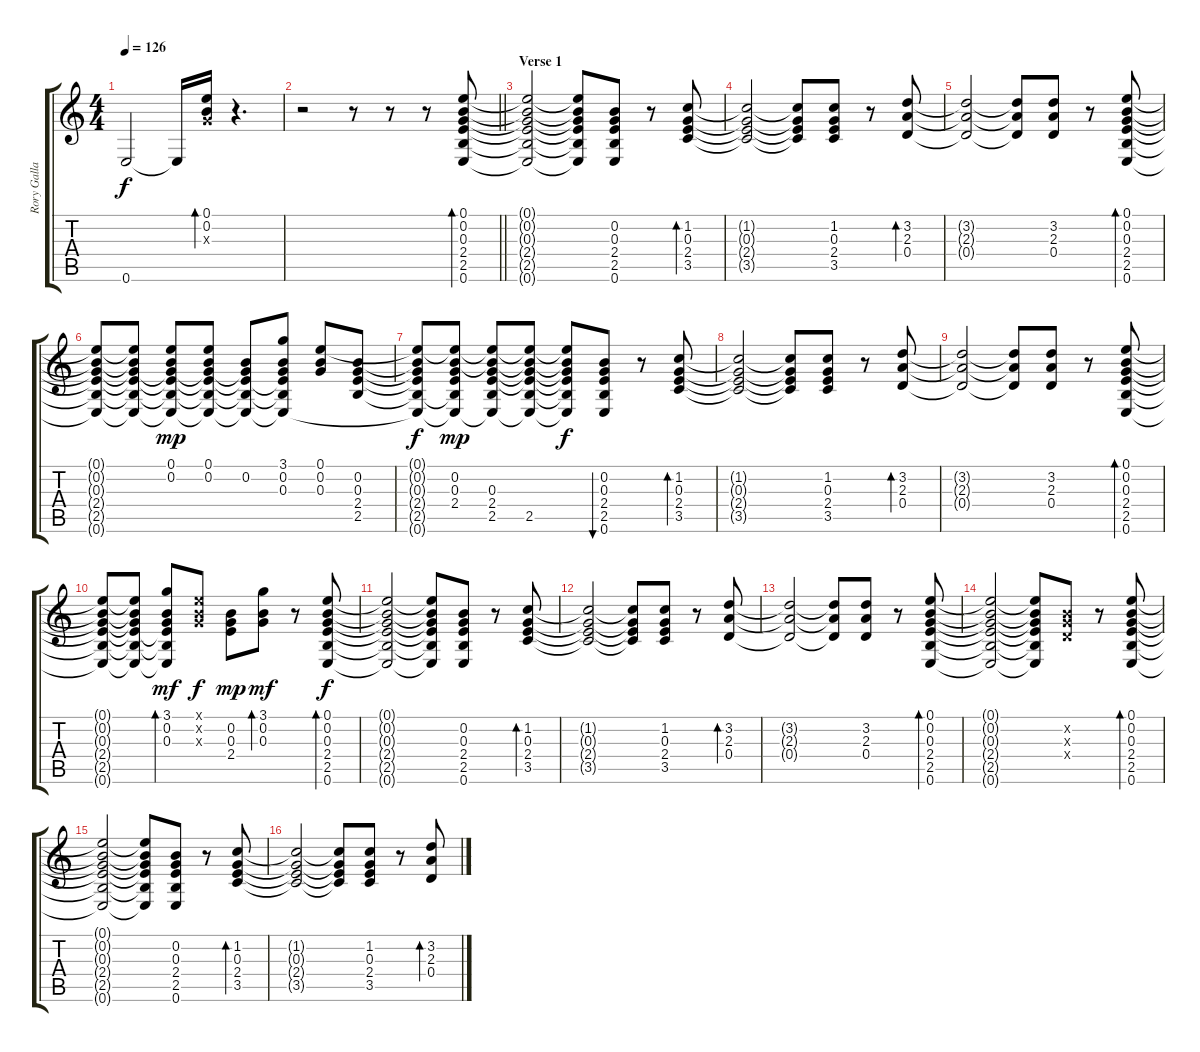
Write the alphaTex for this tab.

\track ("Rory Gallagher" "Rory Galla") {instrument overdrivenguitar}
\staff {score tabs}
\tuning (E4 B3 G3 D3 A2 E2) {hide}
\ts (4 4)
\tempo 126
\clef g2
\ks c
0.6.2{dy f instrument overdrivenguitar} 0.6{t}.16 (0.1 0.2 0.3{x}).16{bd 60} r.4{d} |
\barLineRight lightlight
r.2 r.8 r.8 r.8 (0.1 0.2 0.3 2.4 2.5 0.6).8{bd 60} |
\section ("" "Verse 1")
(0.1{t} 0.2{t} 0.3{t} 2.4{t} 2.5{t} 0.6{t}).2 (0.1{t} 0.2{t} 0.3{t} 2.4{t} 2.5{t} 0.6{t}).8 (0.2 0.3 2.4 2.5 0.6).8 r.8 (1.2 0.3 2.4 3.5).8{bd 60} |
(1.2{t} 0.3{t} 2.4{t} 3.5{t}).2 (1.2{t} 0.3{t} 2.4{t} 3.5{t}).8 (1.2 0.3 2.4 3.5).8 r.8 (3.2 2.3 0.4).8{bd 60} |
(3.2{t} 2.3{t} 0.4{t}).2 (3.2{t} 2.3{t} 0.4{t}).8 (3.2 2.3 0.4).8 r.8 (0.1 0.2 0.3 2.4 2.5 0.6).8{bd 60} |
(0.1{t} 0.2{t} 0.3{t} 2.4{t} 2.5{t} 0.6{t}).8 (0.1{t} 0.2{t} 0.3{t} 2.4{t} 2.5{t} 0.6{t}).8 (0.1 0.2 0.3{t} 2.4{t} 2.5{t} 0.6{t}).8{dy mp} (0.1 0.2 0.3{t} 2.4{t} 2.5{t} 0.6{t}).8 (0.2 0.3{t} 2.4{t} 2.5{t} 0.6{t}).8 (3.1 0.2 0.3 2.4{t} 2.5{t} 0.6{t}).8 (0.1 0.2 0.3).8 (0.2 0.3 2.4 2.5).8 |
(0.1{t} 0.2{t} 0.3{t} 2.4{t} 2.5{t} 0.6{t}).8{dy f} (0.1{t} 0.2 0.3 2.4 2.5{t} 0.6{t}).8{dy mp} (0.1{t} 0.2{t} 0.3 2.4 2.5 0.6{t}).8 (0.1{t} 0.2{t} 0.3{t} 2.4{t} 2.5 0.6{t}).8 (0.1{t} 0.2{t} 0.3{t} 2.4{t} 2.5{t} 0.6{t}).8{dy f} (0.2 0.3 2.4 2.5 0.6).8{bu 120} r.8 (1.2 0.3 2.4 3.5).8{bd 60} |
(1.2{t} 0.3{t} 2.4{t} 3.5{t}).2 (1.2{t} 0.3{t} 2.4{t} 3.5{t}).8 (1.2 0.3 2.4 3.5).8 r.8 (3.2 2.3 0.4).8{bd 60} |
(3.2{t} 2.3{t} 0.4{t}).2 (3.2{t} 2.3{t} 0.4{t}).8 (3.2 2.3 0.4).8 r.8 (0.1 0.2 0.3 2.4 2.5 0.6).8{bd 60} |
(0.1{t} 0.2{t} 0.3{t} 2.4{t} 2.5{t} 0.6{t}).8 (0.1{t} 0.2{t} 0.3{t} 2.4{t} 2.5{t} 0.6{t}).8 (3.1 0.2 0.3 2.4{t} 2.5{t} 0.6{t}).8{bd 60 dy mf} (0.1{x} 0.2{x} 0.3{x}).8{dy f} (0.2 0.3 2.4).8{dy mp} (3.1 0.2 0.3).8{bd 60 dy mf} r.8 (0.1 0.2 0.3 2.4 2.5 0.6).8{bd 60 dy f} |
(0.1{t} 0.2{t} 0.3{t} 2.4{t} 2.5{t} 0.6{t}).2 (0.1{t} 0.2{t} 0.3{t} 2.4{t} 2.5{t} 0.6{t}).8 (0.2 0.3 2.4 2.5 0.6).8 r.8 (1.2 0.3 2.4 3.5).8{bd 60} |
(1.2{t} 0.3{t} 2.4{t} 3.5{t}).2 (1.2{t} 0.3{t} 2.4{t} 3.5{t}).8 (1.2 0.3 2.4 3.5).8 r.8 (3.2 2.3 0.4).8{bd 60} |
(3.2{t} 2.3{t} 0.4{t}).2 (3.2{t} 2.3{t} 0.4{t}).8 (3.2 2.3 0.4).8 r.8 (0.1 0.2 0.3 2.4 2.5 0.6).8{bd 60} |
(0.1{t} 0.2{t} 0.3{t} 2.4{t} 2.5{t} 0.6{t}).2 (0.1{t} 0.2{t} 0.3{t} 2.4{t} 2.5{t} 0.6{t}).8 (0.2{x} 0.3{x} 0.4{x}).8 r.8 (0.1 0.2 0.3 2.4 2.5 0.6).8{bd 60} |
(0.1{t} 0.2{t} 0.3{t} 2.4{t} 2.5{t} 0.6{t}).2 (0.1{t} 0.2{t} 0.3{t} 2.4{t} 2.5{t} 0.6{t}).8 (0.2 0.3 2.4 2.5 0.6).8 r.8 (1.2 0.3 2.4 3.5).8{bd 60} |
(1.2{t} 0.3{t} 2.4{t} 3.5{t}).2 (1.2{t} 0.3{t} 2.4{t} 3.5{t}).8 (1.2 0.3 2.4 3.5).8 r.8 (3.2 2.3 0.4).8{bd 60}
